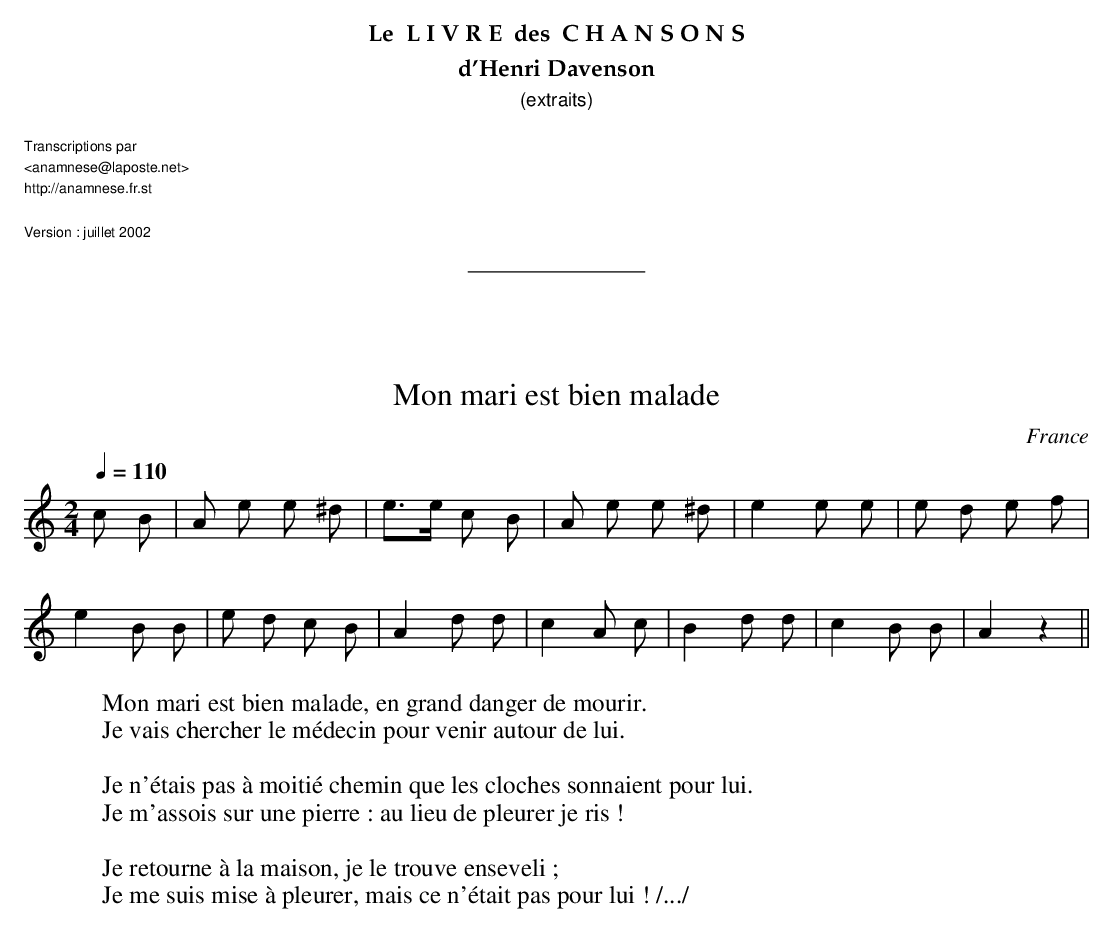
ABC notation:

X:1
T:Mon mari est bien malade
O:France
M:2/4
L:1/8
Q:1/4=110
K:C
c B | A e e ^d | e>e c B | A e e ^d | e2 e e | e d e f |
e2 B B | e d c B | A2 d d | c2 A c | B2 d d | c2 B B | A2 z2 ||
W:Mon mari est bien malade, en grand danger de mourir.
W:Je vais chercher le médecin pour venir autour de lui.
W:
W:Je n'étais pas à moitié chemin que les cloches sonnaient pour lui.
W:Je m'assois sur une pierre : au lieu de pleurer je ris !
W:
W:Je retourne à la maison, je le trouve enseveli ;
W:Je me suis mise à pleurer, mais ce n'était pas pour lui ! /.../
